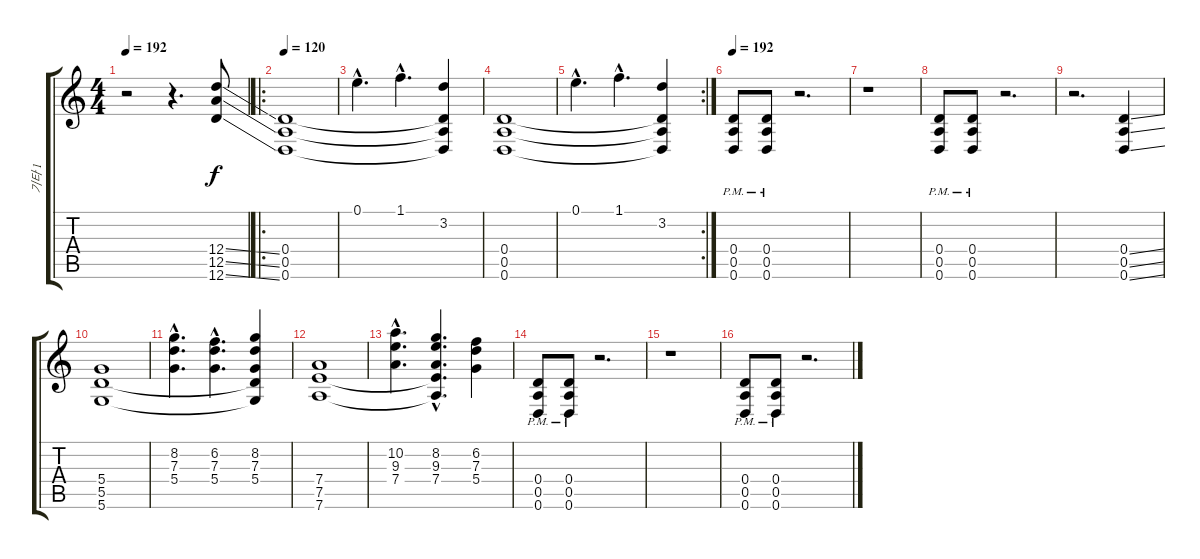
\track ("기타 1" "기타 1") {instrument overdrivenguitar}
\staff {score tabs}
\tuning (E4 B3 G3 D3 A2 D2) {hide}
\ts (4 4)
\tempo 192
\tempo 120
\tempo 192
\clef g2
\ks c
r.2{dy f instrument overdrivenguitar} r.4{d} (12.4{ss} 12.5{ss} 12.6{ss}).8 |
\ro
\tempo 120
(0.4 0.5 0.6).1 |
0.1{hac}.4{d} 1.1{hac}.4{d} (3.2 0.4{t} 0.5{t} 0.6{t}).4 |
(0.4 0.5 0.6).1 |
\rc 2
0.1{hac}.4{d} 1.1{hac}.4{d} (3.2 0.4{t} 0.5{t} 0.6{t}).4 |
\tempo 192
(0.4{pm} 0.5{pm} 0.6{pm}).8 (0.4{pm} 0.5{pm} 0.6{pm}).8 r.2{d} |
r.1 |
(0.4{pm} 0.5{pm} 0.6{pm}).8 (0.4{pm} 0.5{pm} 0.6{pm}).8 r.2{d} |
r.2{d} (0.4{ss} 0.5{ss} 0.6{ss}).4 |
(5.4 5.5 5.6).1 |
(8.2{hac} 7.3{hac} 5.4{hac}).4{d} (6.2{hac} 7.3{hac} 5.4{hac}).4{d} (8.2 7.3 5.4 5.5{t} 5.6{t}).4 |
(7.4 7.5 7.6).1 |
(10.2{hac} 9.3{hac} 7.4{hac}).4{d} (8.2{hac} 9.3{hac} 7.4{hac} 7.5{hac t} 7.6{hac t}).4{d} (6.2 7.3 5.4).4 |
(0.4{pm} 0.5{pm} 0.6{pm}).8 (0.4{pm} 0.5{pm} 0.6{pm}).8 r.2{d} |
r.1 |
(0.4{pm} 0.5{pm} 0.6{pm}).8 (0.4{pm} 0.5{pm} 0.6{pm}).8 r.2{d}
